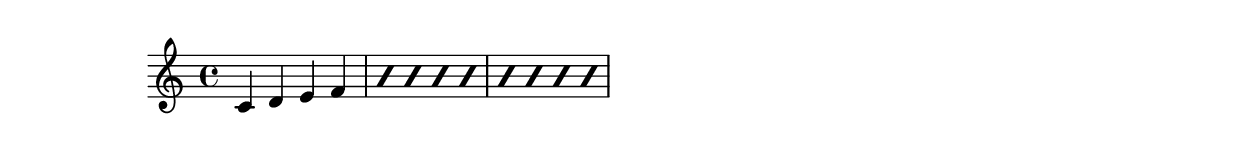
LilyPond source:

%% Do not edit this file; it is auto-generated from LSR http://lsr.dsi.unimi.it
%% This file is in the public domain.
\version "2.12.0"

\header {
  lsrtags = "rhythms, tweaks-and-overrides"

  texidoc = "
In \"simple\" lead-sheets, sometimes no actual notes are written,
instead only \"rhythmic patterns\" and chords above the measures are
notated giving the structure of a song. Such a feature is for example
useful while creating/transcribing the structure of a song and also
when sharing lead sheets with guitarists or jazz musicians. The
standard support for this using @code{\\repeat percent} is unsuitable
here since the first beat has to be an ordinary note or rest. This
example shows two solutions to this problem, by redefining ordinary
rests to be printed as slashes. (If the duration of each beat is not a
quarter note, replace the @code{r4} in the definitions with a rest of
the appropriate duration). 

"
  doctitle = "Rhythmic slashes"
} % begin verbatim

% Macro to print single slash
rs = {
  \once \override Rest #'stencil = #ly:percent-repeat-item-interface::beat-slash
  \once \override Rest #'thickness = #'0.48
  \once \override Rest #'slope = #'1.7
  r4
}

% Function to print a specified number of slashes
comp = #(define-music-function (parser location count) ( integer?)
  #{
    \override Rest #'stencil = #ly:percent-repeat-item-interface::beat-slash
    \override Rest #'thickness = #'0.48
    \override Rest #'slope = #'1.7
    \repeat unfold $count { r4 }
    \revert Rest #'stencil
  #}
)

\score{
  \relative c' {
    c d e f |
    \rs \rs \rs \rs |
    \comp #4 |
  }
}
